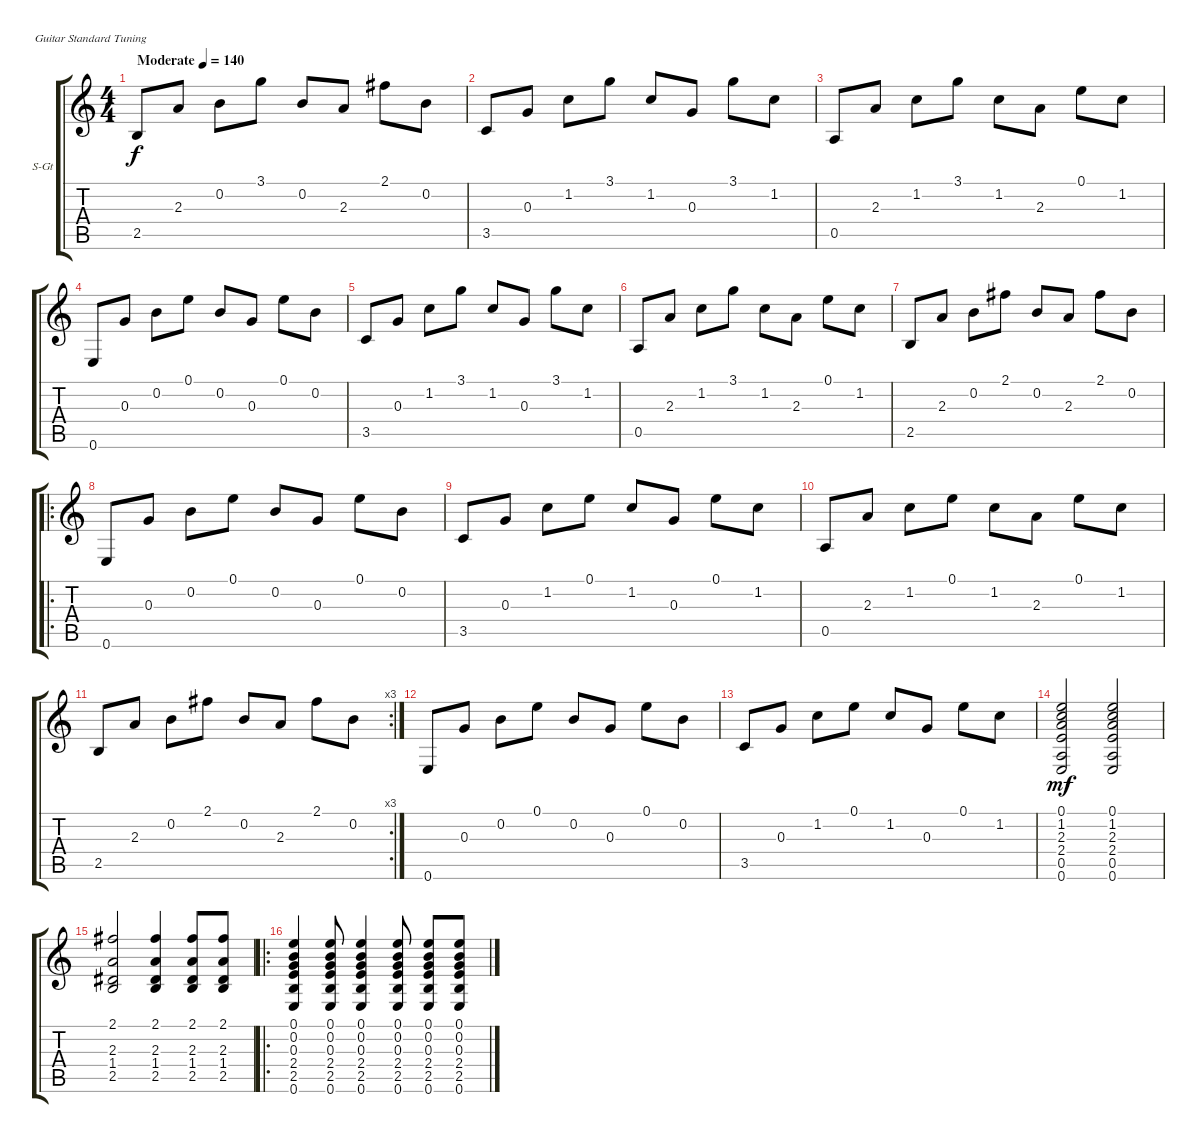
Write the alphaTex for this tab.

\bracketExtendMode groupsimilarinstruments
\firstSystemTrackNameOrientation horizontal
\otherSystemsTrackNameOrientation horizontal
\track ("Ãèòàðà" "S-Gt") {instrument acousticguitarsteel}
\staff {score tabs}
\tuning (E4 B3 G3 D3 A2 E2)
\ts (4 4)
\beaming (8 2 2 2 2)
\tempo (140 "Moderate")
\clef g2
\ks c
2.5.8{dy f instrument acousticguitarsteel} 2.3.8 0.2.8 3.1.8 0.2.8 2.3.8 2.1.8 0.2.8 |
3.5.8 0.3.8 1.2.8 3.1.8 1.2.8 0.3.8 3.1.8 1.2.8 |
0.5.8 2.3.8 1.2.8 3.1.8 1.2.8 2.3.8 0.1.8 1.2.8 |
0.6.8 0.3.8 0.2.8 0.1.8 0.2.8 0.3.8 0.1.8 0.2.8 |
3.5.8 0.3.8 1.2.8 3.1.8 1.2.8 0.3.8 3.1.8 1.2.8 |
0.5.8 2.3.8 1.2.8 3.1.8 1.2.8 2.3.8 0.1.8 1.2.8 |
2.5.8 2.3.8 0.2.8 2.1.8 0.2.8 2.3.8 2.1.8 0.2.8 |
\ro
0.6.8 0.3.8 0.2.8 0.1.8 0.2.8 0.3.8 0.1.8 0.2.8 |
3.5.8 0.3.8 1.2.8 0.1.8 1.2.8 0.3.8 0.1.8 1.2.8 |
0.5.8 2.3.8 1.2.8 0.1.8 1.2.8 2.3.8 0.1.8 1.2.8 |
\rc 3
2.5.8 2.3.8 0.2.8 2.1.8 0.2.8 2.3.8 2.1.8 0.2.8 |
0.6.8 0.3.8 0.2.8 0.1.8 0.2.8 0.3.8 0.1.8 0.2.8 |
3.5.8 0.3.8 1.2.8 0.1.8 1.2.8 0.3.8 0.1.8 1.2.8 |
(0.1 1.2 2.3 2.4 0.5 0.6).2{dy mf} (0.1 1.2 2.3 2.4 0.5 0.6).2 |
(2.1 2.3 1.4 2.5).2 (2.1 2.3 1.4 2.5).4 (2.1 2.3 1.4 2.5).8 (2.1 2.3 1.4 2.5).8 |
\ro
(0.1 0.2 0.3 2.4 2.5 0.6).4 (0.1 0.2 0.3 2.4 2.5 0.6).8 (0.1 0.2 0.3 2.4 2.5 0.6).4 (0.1 0.2 0.3 2.4 2.5 0.6).8 (0.1 0.2 0.3 2.4 2.5 0.6).8 (0.1 0.2 0.3 2.4 2.5 0.6).8
